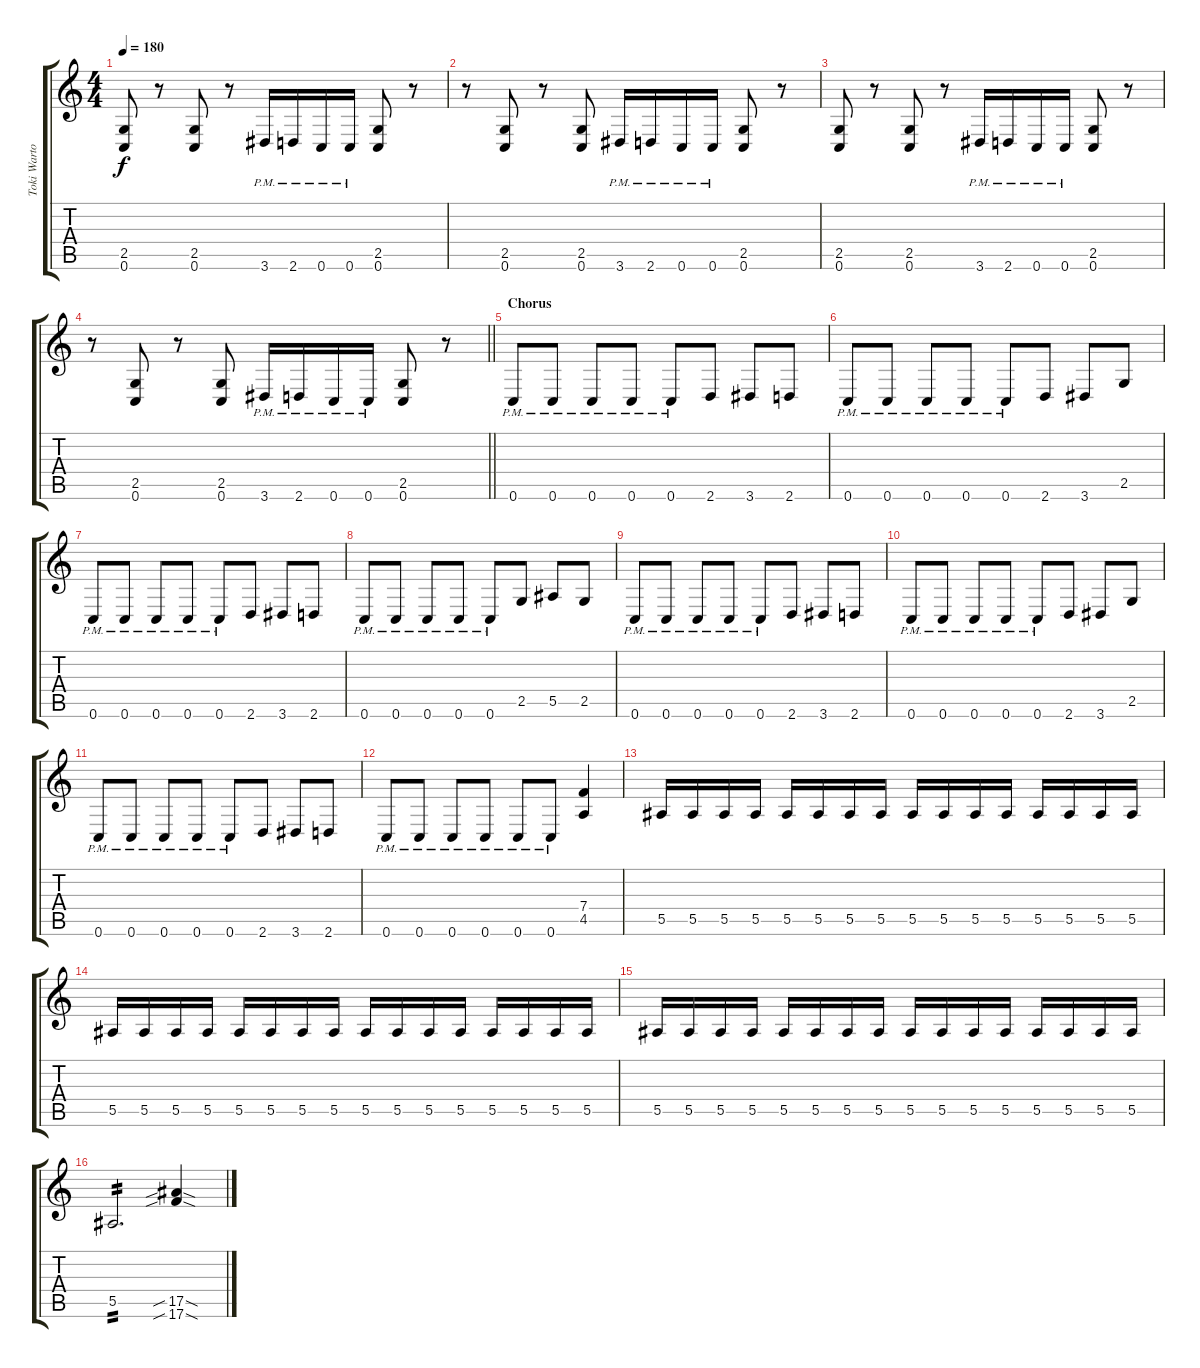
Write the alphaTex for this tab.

\track ("Toki Wartooth (Lead Guitar 2)" "Toki Warto") {instrument distortionguitar}
\staff {score tabs}
\tuning (C4 G3 Eb3 Bb2 F2 C2) {hide}
\ts (4 4)
\tempo 180
\clef g2
\ks c
(2.5 0.6).8{dy f} r.8 (2.5 0.6).8 r.8 3.6{pm}.16 2.6{pm}.16 0.6{pm}.16 0.6{pm}.16 (2.5 0.6).8 r.8 |
r.8 (2.5 0.6).8 r.8 (2.5 0.6).8 3.6{pm}.16 2.6{pm}.16 0.6{pm}.16 0.6{pm}.16 (2.5 0.6).8 r.8 |
(2.5 0.6).8 r.8 (2.5 0.6).8 r.8 3.6{pm}.16 2.6{pm}.16 0.6{pm}.16 0.6{pm}.16 (2.5 0.6).8 r.8 |
\barLineRight lightlight
r.8 (2.5 0.6).8 r.8 (2.5 0.6).8 3.6{pm}.16 2.6{pm}.16 0.6{pm}.16 0.6{pm}.16 (2.5 0.6).8 r.8 |
\section ("" "Chorus")
0.6{pm}.8 0.6{pm}.8 0.6{pm}.8 0.6{pm}.8 0.6{pm}.8 2.6.8 3.6.8 2.6.8 |
0.6{pm}.8 0.6{pm}.8 0.6{pm}.8 0.6{pm}.8 0.6{pm}.8 2.6.8 3.6.8 2.5.8 |
0.6{pm}.8 0.6{pm}.8 0.6{pm}.8 0.6{pm}.8 0.6{pm}.8 2.6.8 3.6.8 2.6.8 |
0.6{pm}.8 0.6{pm}.8 0.6{pm}.8 0.6{pm}.8 0.6{pm}.8 2.5.8 5.5.8 2.5.8 |
0.6{pm}.8 0.6{pm}.8 0.6{pm}.8 0.6{pm}.8 0.6{pm}.8 2.6.8 3.6.8 2.6.8 |
0.6{pm}.8 0.6{pm}.8 0.6{pm}.8 0.6{pm}.8 0.6{pm}.8 2.6.8 3.6.8 2.5.8 |
0.6{pm}.8 0.6{pm}.8 0.6{pm}.8 0.6{pm}.8 0.6{pm}.8 2.6.8 3.6.8 2.6.8 |
0.6{pm}.8 0.6{pm}.8 0.6{pm}.8 0.6{pm}.8 0.6{pm}.8 0.6{pm}.8 (7.4 4.5).4 |
5.5.16 5.5.16 5.5.16 5.5.16 5.5.16 5.5.16 5.5.16 5.5.16 5.5.16 5.5.16 5.5.16 5.5.16 5.5.16 5.5.16 5.5.16 5.5.16 |
5.5.16 5.5.16 5.5.16 5.5.16 5.5.16 5.5.16 5.5.16 5.5.16 5.5.16 5.5.16 5.5.16 5.5.16 5.5.16 5.5.16 5.5.16 5.5.16 |
5.5.16 5.5.16 5.5.16 5.5.16 5.5.16 5.5.16 5.5.16 5.5.16 5.5.16 5.5.16 5.5.16 5.5.16 5.5.16 5.5.16 5.5.16 5.5.16 |
5.5.2{d tp 2} (17.5{sib sod} 17.6{sib sod}).4
